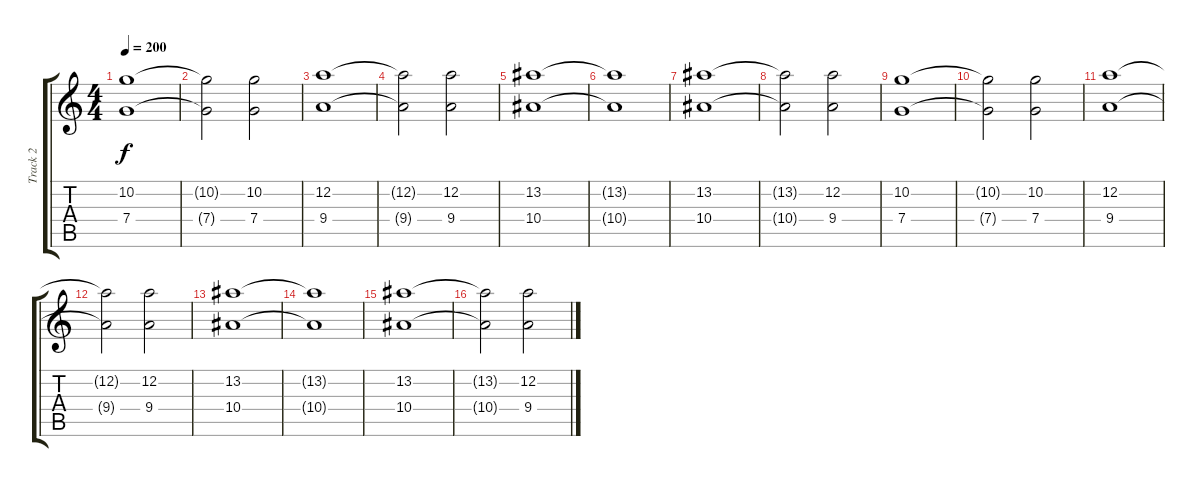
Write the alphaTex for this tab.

\track ("Track 2" "Track 2") {instrument distortionguitar}
\staff {score tabs}
\tuning (D4 A3 F3 C3 G2 D2) {hide}
\ts (4 4)
\section ("" "")
\tempo 200
\clef g2
\ks c
(10.2 7.4).1{dy f} |
(10.2{t} 7.4{t}).2 (10.2 7.4).2 |
(12.2 9.4).1 |
(12.2{t} 9.4{t}).2 (12.2 9.4).2 |
(13.2 10.4).1 |
(13.2{t} 10.4{t}).1 |
(13.2 10.4).1 |
(13.2{t} 10.4{t}).2 (12.2 9.4).2 |
(10.2 7.4).1 |
(10.2{t} 7.4{t}).2 (10.2 7.4).2 |
(12.2 9.4).1 |
(12.2{t} 9.4{t}).2 (12.2 9.4).2 |
(13.2 10.4).1 |
(13.2{t} 10.4{t}).1 |
(13.2 10.4).1 |
(13.2{t} 10.4{t}).2 (12.2 9.4).2
